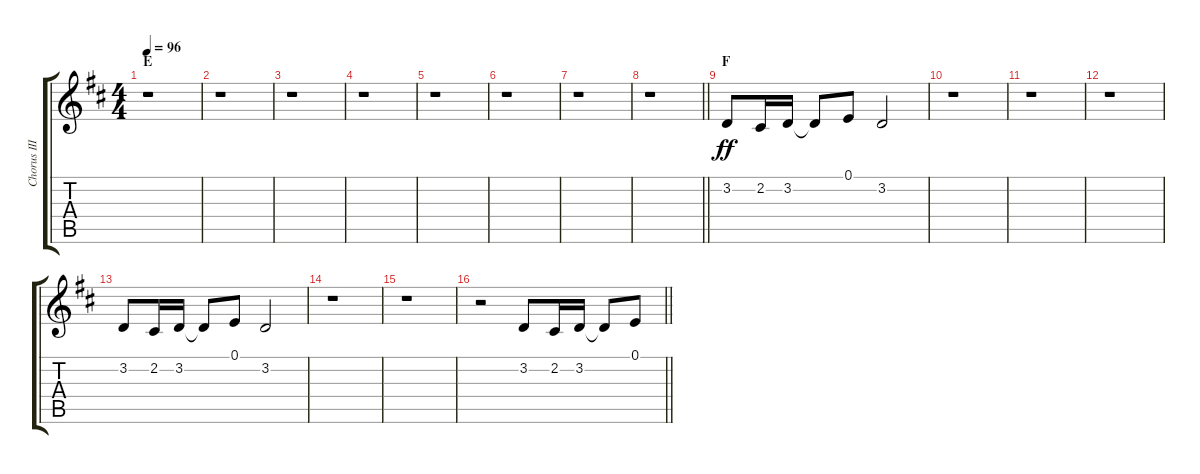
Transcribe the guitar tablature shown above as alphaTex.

\track ("Chorus III" "Chorus III") {instrument voiceoohs}
\staff {score tabs}
\tuning (E4 B3 G3 D3 A2 E2) {hide}
\ts (4 4)
\section ("" "E")
\tempo 96
\clef g2
\ks d
r.1{dy ff} |
r.1 |
r.1 |
r.1 |
r.1 |
r.1 |
r.1 |
\barLineRight lightlight
r.1 |
\section ("" "F")
3.2.8 2.2.16 3.2.16 3.2{t}.8 0.1.8 3.2.2 |
r.1 |
r.1 |
r.1 |
3.2.8 2.2.16 3.2.16 3.2{t}.8 0.1.8 3.2.2 |
r.1 |
r.1 |
\barLineRight lightlight
r.2 3.2.8 2.2.16 3.2.16 3.2{t}.8 0.1.8
